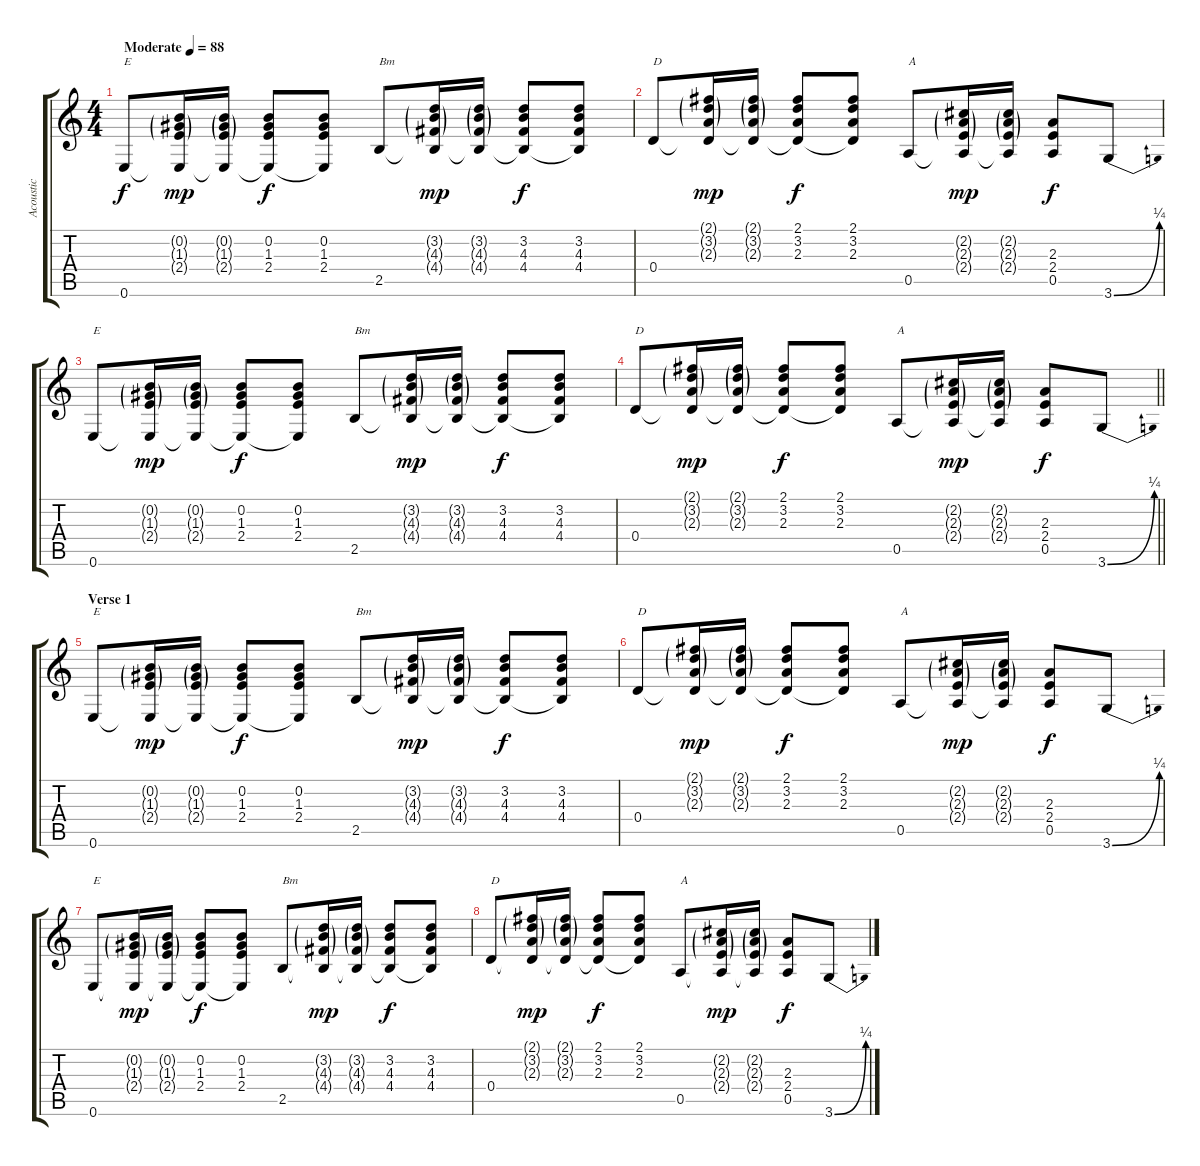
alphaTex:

\track ("Acoustic" "Acoustic") {instrument acousticguitarsteel}
\staff {score tabs}
\tuning (E4 B3 G3 D3 A2 E2) {hide}
\ts (4 4)
\tempo (88 "Moderate")
\clef g2
\ks c
0.6.8{txt "E" dy f instrument acousticguitarsteel} (0.2{g} 1.3{g} 2.4{g} 0.6{t}).16{dy mp} (0.2{g} 1.3{g} 2.4{g} 0.6{t}).16 (0.2 1.3 2.4 0.6{t}).8{dy f} (0.2 1.3 2.4 0.6{t}).8 2.5.8{txt "Bm"} (3.2{g} 4.3{g} 4.4{g} 2.5{t}).16{dy mp} (3.2{g} 4.3{g} 4.4{g} 2.5{t}).16 (3.2 4.3 4.4 2.5{t}).8{dy f} (3.2 4.3 4.4 2.5{t}).8 |
0.4.8{txt "D"} (2.1{g} 3.2{g} 2.3{g} 0.4{t}).16{dy mp} (2.1{g} 3.2{g} 2.3{g} 0.4{t}).16 (2.1 3.2 2.3 0.4{t}).8{dy f} (2.1 3.2 2.3 0.4{t}).8 0.5.8{txt "A"} (2.2{g} 2.3{g} 2.4{g} 0.5{t}).16{dy mp} (2.2{g} 2.3{g} 2.4{g} 0.5{t}).16 (2.3 2.4 0.5).8{dy f} 3.6{be (bend 0 0 60 1)}.8 |
0.6.8{txt "E"} (0.2{g} 1.3{g} 2.4{g} 0.6{t}).16{dy mp} (0.2{g} 1.3{g} 2.4{g} 0.6{t}).16 (0.2 1.3 2.4 0.6{t}).8{dy f} (0.2 1.3 2.4 0.6{t}).8 2.5.8{txt "Bm"} (3.2{g} 4.3{g} 4.4{g} 2.5{t}).16{dy mp} (3.2{g} 4.3{g} 4.4{g} 2.5{t}).16 (3.2 4.3 4.4 2.5{t}).8{dy f} (3.2 4.3 4.4 2.5{t}).8 |
\barLineRight lightlight
0.4.8{txt "D"} (2.1{g} 3.2{g} 2.3{g} 0.4{t}).16{dy mp} (2.1{g} 3.2{g} 2.3{g} 0.4{t}).16 (2.1 3.2 2.3 0.4{t}).8{dy f} (2.1 3.2 2.3 0.4{t}).8 0.5.8{txt "A"} (2.2{g} 2.3{g} 2.4{g} 0.5{t}).16{dy mp} (2.2{g} 2.3{g} 2.4{g} 0.5{t}).16 (2.3 2.4 0.5).8{dy f} 3.6{be (bend 0 0 60 1)}.8 |
\section ("" "Verse 1")
0.6.8{txt "E"} (0.2{g} 1.3{g} 2.4{g} 0.6{t}).16{dy mp} (0.2{g} 1.3{g} 2.4{g} 0.6{t}).16 (0.2 1.3 2.4 0.6{t}).8{dy f} (0.2 1.3 2.4 0.6{t}).8 2.5.8{txt "Bm"} (3.2{g} 4.3{g} 4.4{g} 2.5{t}).16{dy mp} (3.2{g} 4.3{g} 4.4{g} 2.5{t}).16 (3.2 4.3 4.4 2.5{t}).8{dy f} (3.2 4.3 4.4 2.5{t}).8 |
0.4.8{txt "D"} (2.1{g} 3.2{g} 2.3{g} 0.4{t}).16{dy mp} (2.1{g} 3.2{g} 2.3{g} 0.4{t}).16 (2.1 3.2 2.3 0.4{t}).8{dy f} (2.1 3.2 2.3 0.4{t}).8 0.5.8{txt "A"} (2.2{g} 2.3{g} 2.4{g} 0.5{t}).16{dy mp} (2.2{g} 2.3{g} 2.4{g} 0.5{t}).16 (2.3 2.4 0.5).8{dy f} 3.6{be (bend 0 0 60 1)}.8 |
0.6.8{txt "E"} (0.2{g} 1.3{g} 2.4{g} 0.6{t}).16{dy mp} (0.2{g} 1.3{g} 2.4{g} 0.6{t}).16 (0.2 1.3 2.4 0.6{t}).8{dy f} (0.2 1.3 2.4 0.6{t}).8 2.5.8{txt "Bm"} (3.2{g} 4.3{g} 4.4{g} 2.5{t}).16{dy mp} (3.2{g} 4.3{g} 4.4{g} 2.5{t}).16 (3.2 4.3 4.4 2.5{t}).8{dy f} (3.2 4.3 4.4 2.5{t}).8 |
0.4.8{txt "D"} (2.1{g} 3.2{g} 2.3{g} 0.4{t}).16{dy mp} (2.1{g} 3.2{g} 2.3{g} 0.4{t}).16 (2.1 3.2 2.3 0.4{t}).8{dy f} (2.1 3.2 2.3 0.4{t}).8 0.5.8{txt "A"} (2.2{g} 2.3{g} 2.4{g} 0.5{t}).16{dy mp} (2.2{g} 2.3{g} 2.4{g} 0.5{t}).16 (2.3 2.4 0.5).8{dy f} 3.6{be (bend 0 0 60 1)}.8
